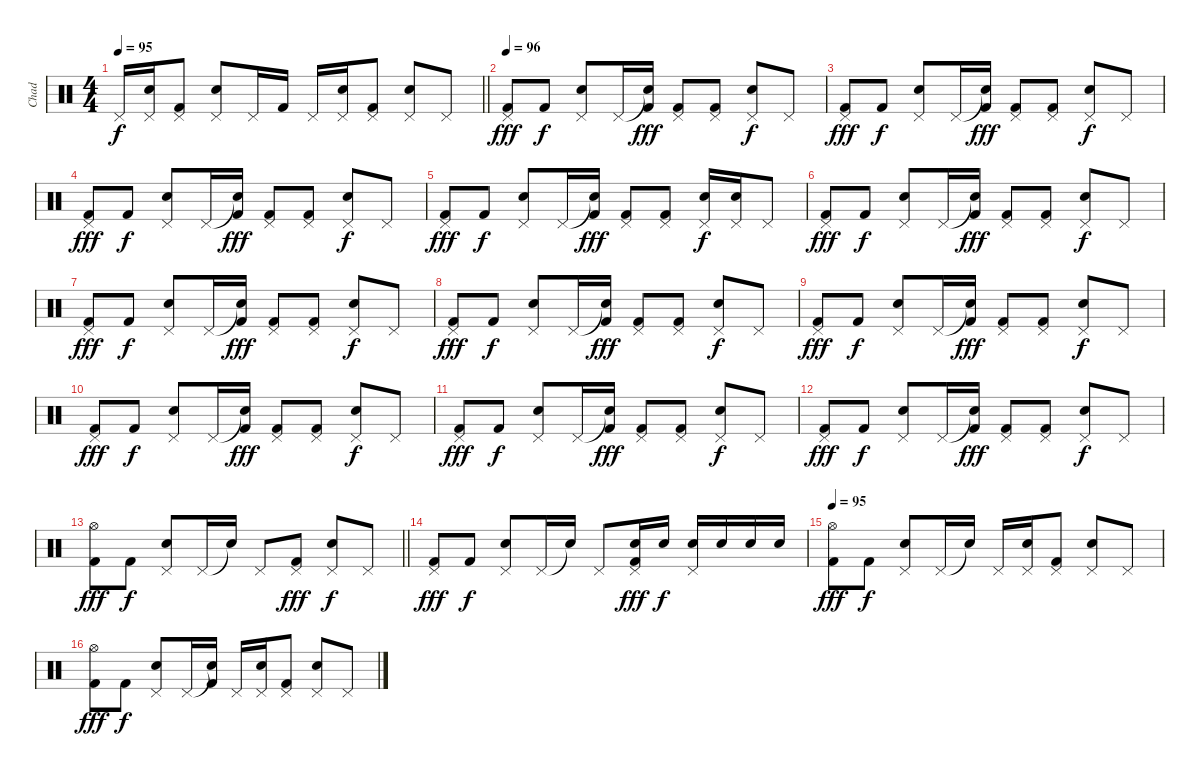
\track ("Chad" "Chad") {instrument percussion}
\staff {score}
\articulation defaults
\ts (4 4)
\tempo 95
\clef neutral
\barLineRight lightlight
\ks c "Pedal Hi-Hat (hit)".16{dy f}
("Pedal Hi-Hat (hit)" "Snare (hit) 2").16 ("Pedal Hi-Hat (hit)" "Kick (hit) 2").8 ("Pedal Hi-Hat (hit)" "Snare (hit) 2").8 "Pedal Hi-Hat (hit)".16 "Kick (hit) 2".16 "Pedal Hi-Hat (hit)".16 ("Pedal Hi-Hat (hit)" "Snare (hit) 2").16 ("Pedal Hi-Hat (hit)" "Kick (hit) 2").8 ("Pedal Hi-Hat (hit)" "Snare (hit) 2").8 "Pedal Hi-Hat (hit)".8 |
\tempo 96
("Pedal Hi-Hat (hit)" "Kick (hit) 2").8{dy fff} "Kick (hit) 2".8{dy f} ("Pedal Hi-Hat (hit)" "Snare (hit) 2").8 "Pedal Hi-Hat (hit)".16 ("Snare (hit)"{t} "Kick (hit) 2").16{dy fff} ("Pedal Hi-Hat (hit)" "Kick (hit) 2").8 ("Pedal Hi-Hat (hit)" "Kick (hit) 2").8 ("Pedal Hi-Hat (hit)" "Snare (hit) 2").8{dy f} "Pedal Hi-Hat (hit)".8 |
("Pedal Hi-Hat (hit)" "Kick (hit) 2").8{dy fff} "Kick (hit) 2".8{dy f} ("Pedal Hi-Hat (hit)" "Snare (hit) 2").8 "Pedal Hi-Hat (hit)".16 ("Snare (hit)"{t} "Kick (hit) 2").16{dy fff} ("Pedal Hi-Hat (hit)" "Kick (hit) 2").8 ("Pedal Hi-Hat (hit)" "Kick (hit) 2").8 ("Pedal Hi-Hat (hit)" "Snare (hit) 2").8{dy f} "Pedal Hi-Hat (hit)".8 |
("Pedal Hi-Hat (hit)" "Kick (hit) 2").8{dy fff} "Kick (hit) 2".8{dy f} ("Pedal Hi-Hat (hit)" "Snare (hit) 2").8 "Pedal Hi-Hat (hit)".16 ("Snare (hit)"{t} "Kick (hit) 2").16{dy fff} ("Pedal Hi-Hat (hit)" "Kick (hit) 2").8 ("Pedal Hi-Hat (hit)" "Kick (hit) 2").8 ("Pedal Hi-Hat (hit)" "Snare (hit) 2").8{dy f} "Pedal Hi-Hat (hit)".8 |
("Pedal Hi-Hat (hit)" "Kick (hit) 2").8{dy fff} "Kick (hit) 2".8{dy f} ("Pedal Hi-Hat (hit)" "Snare (hit) 2").8 "Pedal Hi-Hat (hit)".16 ("Snare (hit)"{t} "Kick (hit) 2").16{dy fff} ("Pedal Hi-Hat (hit)" "Kick (hit) 2").8 ("Pedal Hi-Hat (hit)" "Kick (hit) 2").8 ("Pedal Hi-Hat (hit)" "Snare (hit) 2").16{dy f} ("Pedal Hi-Hat (hit)" "Snare (hit) 2").16 "Pedal Hi-Hat (hit)".8 |
("Pedal Hi-Hat (hit)" "Kick (hit) 2").8{dy fff} "Kick (hit) 2".8{dy f} ("Pedal Hi-Hat (hit)" "Snare (hit) 2").8 "Pedal Hi-Hat (hit)".16 ("Snare (hit)"{t} "Kick (hit) 2").16{dy fff} ("Pedal Hi-Hat (hit)" "Kick (hit) 2").8 ("Pedal Hi-Hat (hit)" "Kick (hit) 2").8 ("Pedal Hi-Hat (hit)" "Snare (hit) 2").8{dy f} "Pedal Hi-Hat (hit)".8 |
("Pedal Hi-Hat (hit)" "Kick (hit) 2").8{dy fff} "Kick (hit) 2".8{dy f} ("Pedal Hi-Hat (hit)" "Snare (hit) 2").8 "Pedal Hi-Hat (hit)".16 ("Snare (hit)"{t} "Kick (hit) 2").16{dy fff} ("Pedal Hi-Hat (hit)" "Kick (hit) 2").8 ("Pedal Hi-Hat (hit)" "Kick (hit) 2").8 ("Pedal Hi-Hat (hit)" "Snare (hit) 2").8{dy f} "Pedal Hi-Hat (hit)".8 |
("Pedal Hi-Hat (hit)" "Kick (hit) 2").8{dy fff} "Kick (hit) 2".8{dy f} ("Pedal Hi-Hat (hit)" "Snare (hit) 2").8 "Pedal Hi-Hat (hit)".16 ("Snare (hit)"{t} "Kick (hit) 2").16{dy fff} ("Pedal Hi-Hat (hit)" "Kick (hit) 2").8 ("Pedal Hi-Hat (hit)" "Kick (hit) 2").8 ("Pedal Hi-Hat (hit)" "Snare (hit) 2").8{dy f} "Pedal Hi-Hat (hit)".8 |
("Pedal Hi-Hat (hit)" "Kick (hit) 2").8{dy fff} "Kick (hit) 2".8{dy f} ("Pedal Hi-Hat (hit)" "Snare (hit) 2").8 "Pedal Hi-Hat (hit)".16 ("Snare (hit)"{t} "Kick (hit) 2").16{dy fff} ("Pedal Hi-Hat (hit)" "Kick (hit) 2").8 ("Pedal Hi-Hat (hit)" "Kick (hit) 2").8 ("Pedal Hi-Hat (hit)" "Snare (hit) 2").8{dy f} "Pedal Hi-Hat (hit)".8 |
("Pedal Hi-Hat (hit)" "Kick (hit) 2").8{dy fff} "Kick (hit) 2".8{dy f} ("Pedal Hi-Hat (hit)" "Snare (hit) 2").8 "Pedal Hi-Hat (hit)".16 ("Snare (hit)"{t} "Kick (hit) 2").16{dy fff} ("Pedal Hi-Hat (hit)" "Kick (hit) 2").8 ("Pedal Hi-Hat (hit)" "Kick (hit) 2").8 ("Pedal Hi-Hat (hit)" "Snare (hit) 2").8{dy f} "Pedal Hi-Hat (hit)".8 |
("Pedal Hi-Hat (hit)" "Kick (hit) 2").8{dy fff} "Kick (hit) 2".8{dy f} ("Pedal Hi-Hat (hit)" "Snare (hit) 2").8 "Pedal Hi-Hat (hit)".16 ("Snare (hit)"{t} "Kick (hit) 2").16{dy fff} ("Pedal Hi-Hat (hit)" "Kick (hit) 2").8 ("Pedal Hi-Hat (hit)" "Kick (hit) 2").8 ("Pedal Hi-Hat (hit)" "Snare (hit) 2").8{dy f} "Pedal Hi-Hat (hit)".8 |
("Pedal Hi-Hat (hit)" "Kick (hit) 2").8{dy fff} "Kick (hit) 2".8{dy f} ("Pedal Hi-Hat (hit)" "Snare (hit) 2").8 "Pedal Hi-Hat (hit)".16 ("Snare (hit)"{t} "Kick (hit) 2").16{dy fff} ("Pedal Hi-Hat (hit)" "Kick (hit) 2").8 ("Pedal Hi-Hat (hit)" "Kick (hit) 2").8 ("Pedal Hi-Hat (hit)" "Snare (hit) 2").8{dy f} "Pedal Hi-Hat (hit)".8 |
\barLineRight lightlight
("Hi-Hat (open)" "Kick (hit) 2").8{dy fff} "Kick (hit) 2".8{dy f} ("Pedal Hi-Hat (hit)" "Snare (hit) 2").8 "Pedal Hi-Hat (hit)".16 "Snare (hit)"{t}.16 "Pedal Hi-Hat (hit)".8 ("Pedal Hi-Hat (hit)" "Kick (hit) 2").8{dy fff} ("Pedal Hi-Hat (hit)" "Snare (hit) 2").8{dy f} "Pedal Hi-Hat (hit)".8 |
("Pedal Hi-Hat (hit)" "Kick (hit) 2").8{dy fff} "Kick (hit) 2".8{dy f} ("Pedal Hi-Hat (hit)" "Snare (hit) 2").8 "Pedal Hi-Hat (hit)".16 "Snare (hit)"{t}.16 "Pedal Hi-Hat (hit)".8 ("Pedal Hi-Hat (hit)" "Snare (hit) 2" "Kick (hit) 2").16{dy fff} "Snare (hit) 2".16{dy f} ("Pedal Hi-Hat (hit)" "Snare (hit) 2").16 "Snare (hit) 2".16 "Snare (hit) 2".16 "Snare (hit) 2".16 |
\tempo 95
("Hi-Hat (open)" "Kick (hit) 2").8{dy fff} "Kick (hit) 2".8{dy f} ("Pedal Hi-Hat (hit)" "Snare (hit) 2").8 "Pedal Hi-Hat (hit)".16 "Snare (hit)"{t}.16 "Pedal Hi-Hat (hit)".16 ("Pedal Hi-Hat (hit)" "Snare (hit) 2").16 ("Pedal Hi-Hat (hit)" "Kick (hit) 2").8 ("Pedal Hi-Hat (hit)" "Snare (hit) 2").8 "Pedal Hi-Hat (hit)".8 |
("Hi-Hat (open)" "Kick (hit) 2").8{dy fff} "Kick (hit) 2".8{dy f} ("Pedal Hi-Hat (hit)" "Snare (hit) 2").8 "Pedal Hi-Hat (hit)".16 ("Snare (hit)"{t} "Kick (hit) 2").16 "Pedal Hi-Hat (hit)".16 ("Pedal Hi-Hat (hit)" "Snare (hit) 2").16 ("Pedal Hi-Hat (hit)" "Kick (hit) 2").8 ("Pedal Hi-Hat (hit)" "Snare (hit) 2").8 "Pedal Hi-Hat (hit)".8
